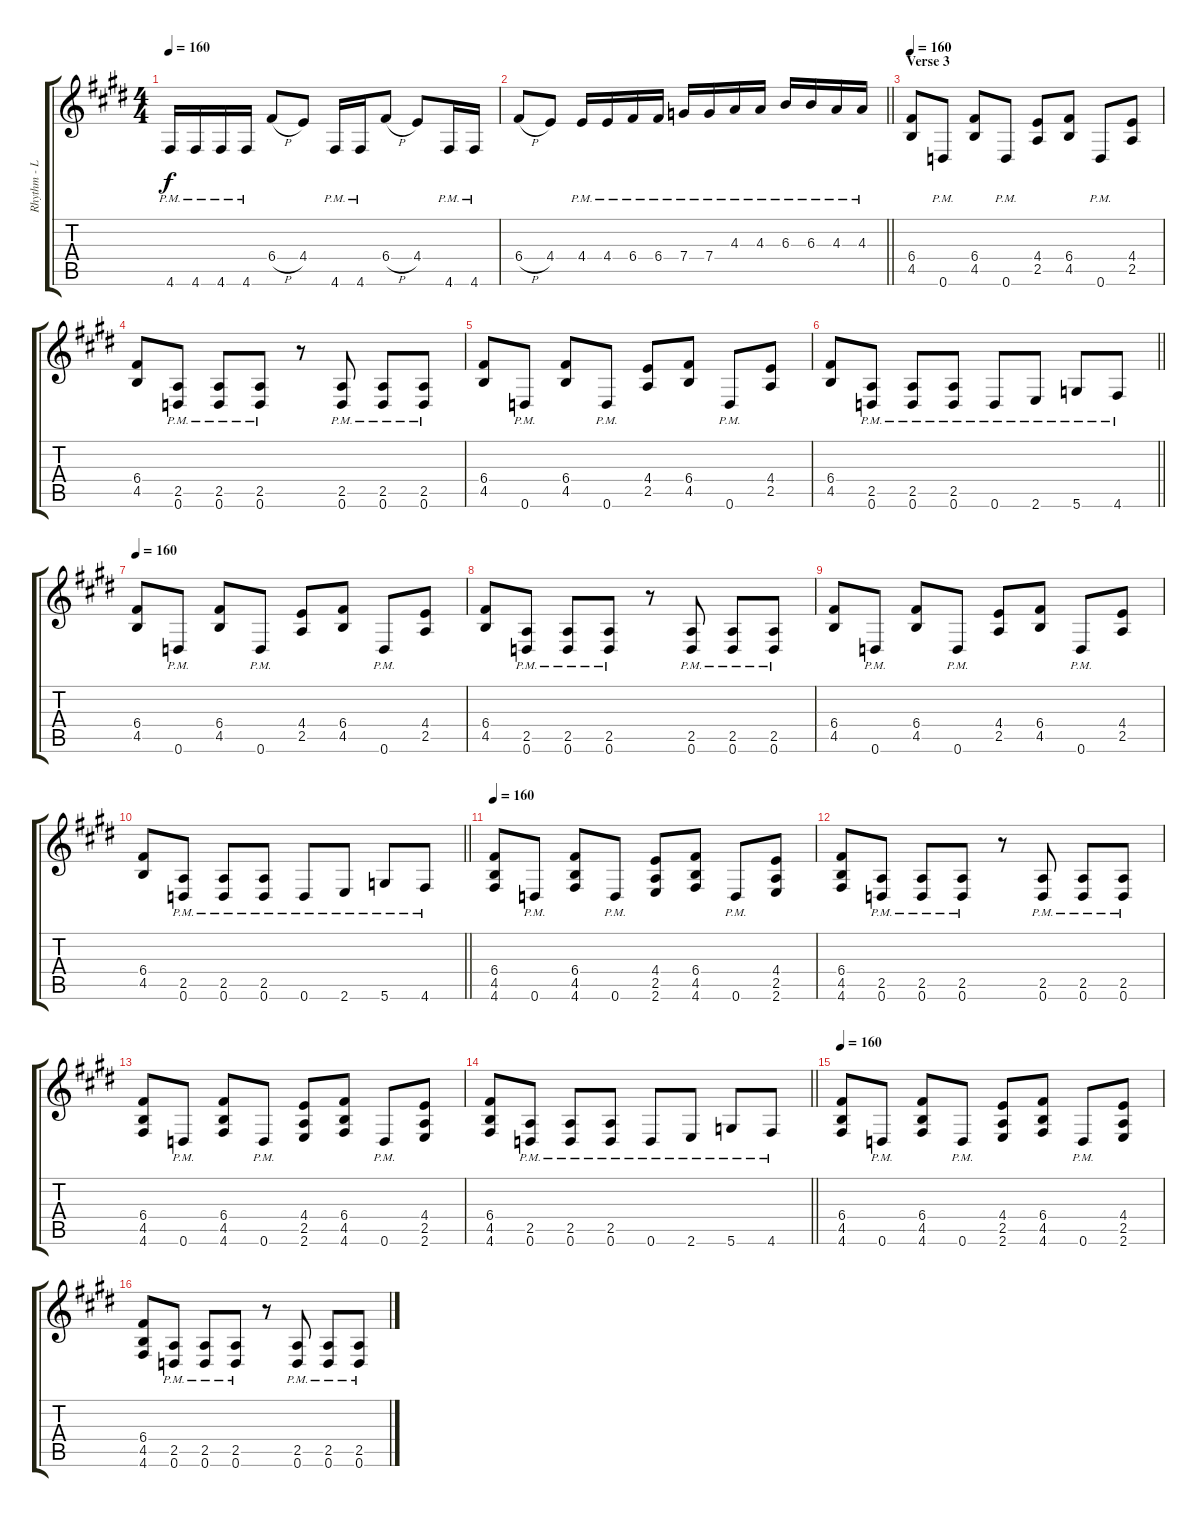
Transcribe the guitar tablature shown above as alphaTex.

\track ("Rhythm - Left" "Rhythm - L") {instrument distortionguitar}
\staff {score tabs}
\tuning (D4 A3 F3 C3 G2 D2) {hide}
\ts (4 4)
\tempo 160
\clef g2
\ks e
4.6{pm}.16{dy f} 4.6{pm}.16 4.6{pm}.16 4.6{pm}.16 6.4{h}.8 4.4.8 4.6{pm}.16 4.6{pm}.16 6.4{h}.8 4.4.8 4.6{pm}.16 4.6{pm}.16 |
\barLineRight lightlight
6.4{h}.8 4.4.8 4.4{pm}.16 4.4{pm}.16 6.4{pm}.16 6.4{pm}.16 7.4{pm}.16 7.4{pm}.16 4.3{pm}.16 4.3{pm}.16 6.3{pm}.16 6.3{pm}.16 4.3{pm}.16 4.3{pm}.16 |
\section ("" "Verse 3")
\tempo 160
(6.4 4.5).8 0.6{pm}.8 (6.4 4.5).8 0.6{pm}.8 (4.4 2.5).8 (6.4 4.5).8 0.6{pm}.8 (4.4 2.5).8 |
(6.4 4.5).8 (2.5{pm} 0.6{pm}).8 (2.5{pm} 0.6{pm}).8 (2.5{pm} 0.6{pm}).8 r.8 (2.5{pm} 0.6{pm}).8 (2.5{pm} 0.6{pm}).8 (2.5{pm} 0.6{pm}).8 |
(6.4 4.5).8 0.6{pm}.8 (6.4 4.5).8 0.6{pm}.8 (4.4 2.5).8 (6.4 4.5).8 0.6{pm}.8 (4.4 2.5).8 |
\barLineRight lightlight
(6.4 4.5).8 (2.5{pm} 0.6{pm}).8 (2.5{pm} 0.6{pm}).8 (2.5{pm} 0.6{pm}).8 0.6{pm}.8 2.6{pm}.8 5.6{pm}.8 4.6{pm}.8 |
\tempo 160
(6.4 4.5).8 0.6{pm}.8 (6.4 4.5).8 0.6{pm}.8 (4.4 2.5).8 (6.4 4.5).8 0.6{pm}.8 (4.4 2.5).8 |
(6.4 4.5).8 (2.5{pm} 0.6{pm}).8 (2.5{pm} 0.6{pm}).8 (2.5{pm} 0.6{pm}).8 r.8 (2.5{pm} 0.6{pm}).8 (2.5{pm} 0.6{pm}).8 (2.5{pm} 0.6{pm}).8 |
(6.4 4.5).8 0.6{pm}.8 (6.4 4.5).8 0.6{pm}.8 (4.4 2.5).8 (6.4 4.5).8 0.6{pm}.8 (4.4 2.5).8 |
\barLineRight lightlight
(6.4 4.5).8 (2.5{pm} 0.6{pm}).8 (2.5{pm} 0.6{pm}).8 (2.5{pm} 0.6{pm}).8 0.6{pm}.8 2.6{pm}.8 5.6{pm}.8 4.6{pm}.8 |
\section ("" "")
\tempo 160
(6.4 4.5 4.6).8 0.6{pm}.8 (6.4 4.5 4.6).8 0.6{pm}.8 (4.4 2.5 2.6).8 (6.4 4.5 4.6).8 0.6{pm}.8 (4.4 2.5 2.6).8 |
(6.4 4.5 4.6).8 (2.5{pm} 0.6{pm}).8 (2.5{pm} 0.6{pm}).8 (2.5{pm} 0.6{pm}).8 r.8 (2.5{pm} 0.6{pm}).8 (2.5{pm} 0.6{pm}).8 (2.5{pm} 0.6{pm}).8 |
(6.4 4.5 4.6).8 0.6{pm}.8 (6.4 4.5 4.6).8 0.6{pm}.8 (4.4 2.5 2.6).8 (6.4 4.5 4.6).8 0.6{pm}.8 (4.4 2.5 2.6).8 |
\barLineRight lightlight
(6.4 4.5 4.6).8 (2.5{pm} 0.6{pm}).8 (2.5{pm} 0.6{pm}).8 (2.5{pm} 0.6{pm}).8 0.6{pm}.8 2.6{pm}.8 5.6{pm}.8 4.6{pm}.8 |
\tempo 160
(6.4 4.5 4.6).8 0.6{pm}.8 (6.4 4.5 4.6).8 0.6{pm}.8 (4.4 2.5 2.6).8 (6.4 4.5 4.6).8 0.6{pm}.8 (4.4 2.5 2.6).8 |
(6.4 4.5 4.6).8 (2.5{pm} 0.6{pm}).8 (2.5{pm} 0.6{pm}).8 (2.5{pm} 0.6{pm}).8 r.8 (2.5{pm} 0.6{pm}).8 (2.5{pm} 0.6{pm}).8 (2.5{pm} 0.6{pm}).8
